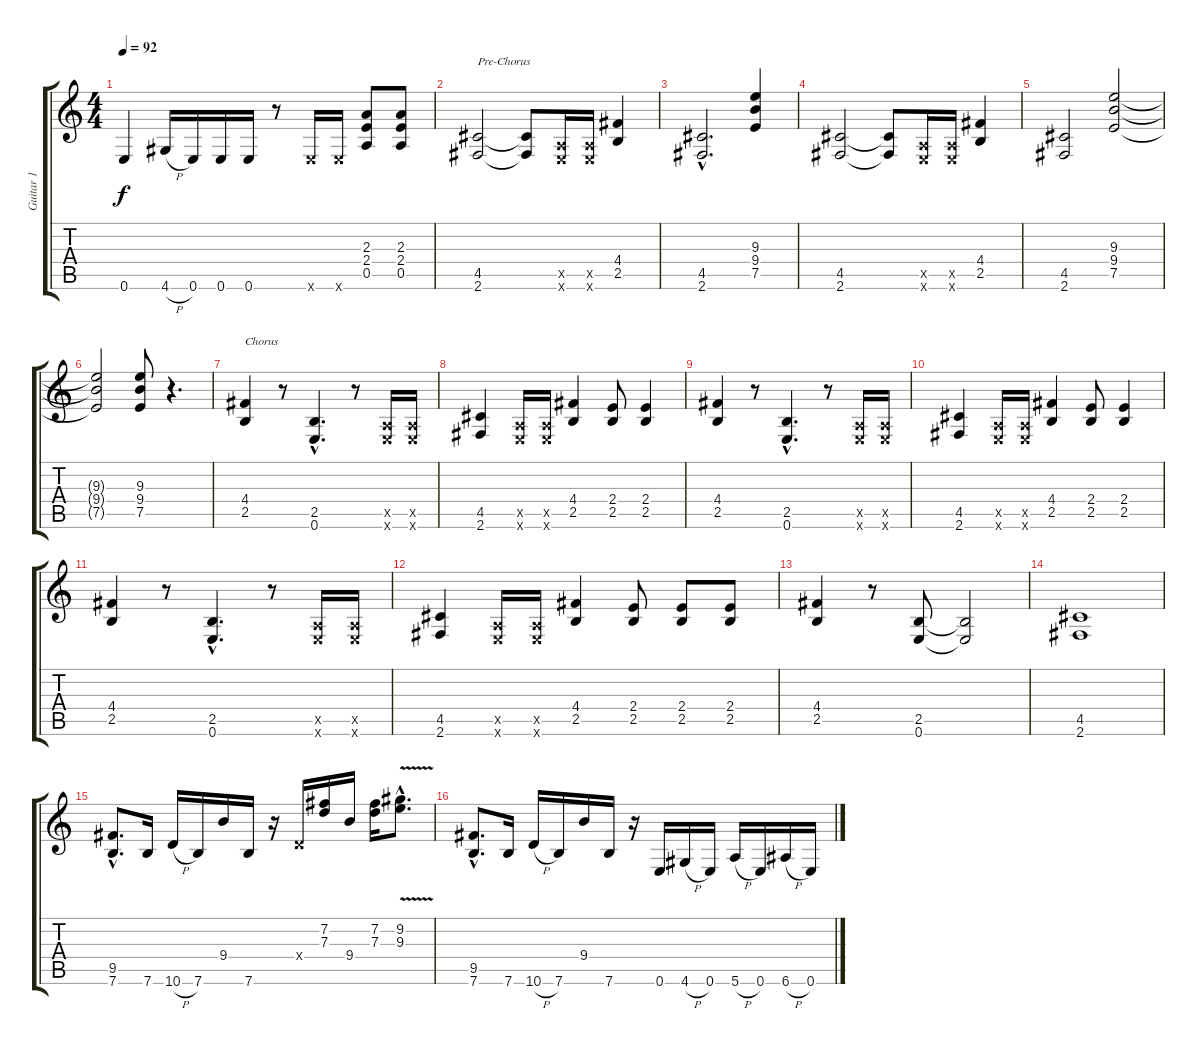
\track ("Guitar 1" "Guitar 1") {instrument distortionguitar}
\staff {score tabs}
\tuning (E4 B3 G3 D3 A2 E2) {hide}
\ts (4 4)
\tempo 92
\clef g2
\ks c
0.6.4{dy f} 4.6{h}.16 0.6.16 0.6.16 0.6.16 r.8 0.6{x}.16 0.6{x}.16 (2.3 2.4 0.5).8 (2.3 2.4 0.5).8 |
(4.5 2.6).2{txt "Pre-Chorus"} (4.5{t} 2.6{t}).8 (0.5{x} 0.6{x}).16 (0.5{x} 0.6{x}).16 (4.4 2.5).4 |
(4.5{hac} 2.6{hac}).2{d} (9.3 9.4 7.5).4 |
(4.5 2.6).2 (4.5{t} 2.6{t}).8 (0.5{x} 0.6{x}).16 (0.5{x} 0.6{x}).16 (4.4 2.5).4 |
(4.5 2.6).2 (9.3 9.4 7.5).2 |
(9.3{t} 9.4{t} 7.5{t}).2 (9.3 9.4 7.5).8 r.4{d} |
(4.4 2.5).4{txt "Chorus" volume 16} r.8 (2.5{hac} 0.6{hac}).4{d} r.8 (0.5{x} 0.6{x}).16 (0.5{x} 0.6{x}).16 |
(4.5 2.6).4 (0.5{x} 0.6{x}).16 (0.5{x} 0.6{x}).16 (4.4 2.5).4 (2.4 2.5).8 (2.4 2.5).4 |
(4.4 2.5).4 r.8 (2.5{hac} 0.6{hac}).4{d} r.8 (0.5{x} 0.6{x}).16 (0.5{x} 0.6{x}).16 |
(4.5 2.6).4 (0.5{x} 0.6{x}).16 (0.5{x} 0.6{x}).16 (4.4 2.5).4 (2.4 2.5).8 (2.4 2.5).4 |
(4.4 2.5).4 r.8 (2.5{hac} 0.6{hac}).4{d} r.8 (0.5{x} 0.6{x}).16 (0.5{x} 0.6{x}).16 |
(4.5 2.6).4 (0.5{x} 0.6{x}).16 (0.5{x} 0.6{x}).16 (4.4 2.5).4 (2.4 2.5).8 (2.4 2.5).8 (2.4 2.5).8 |
(4.4 2.5).4 r.8 (2.5 0.6).8 (2.5{t} 0.6{t}).2 |
(4.5 2.6).1 |
(9.5{hac} 7.6{hac}).8{d volume 13} 7.6.16 10.6{h}.16 7.6.16 9.4.16 7.6.16 r.16 0.4{x}.16 (7.2 7.3).16 9.4.16 (7.2 7.3).16 (9.2{v hac} 9.3{v hac}).8{d} |
(9.5{hac} 7.6{hac}).8{d} 7.6.16 10.6{h}.16 7.6.16 9.4.16 7.6.16 r.16 0.6.16 4.6{h}.16 0.6.16 5.6{h}.16 0.6.16 6.6{h}.16 0.6.16
